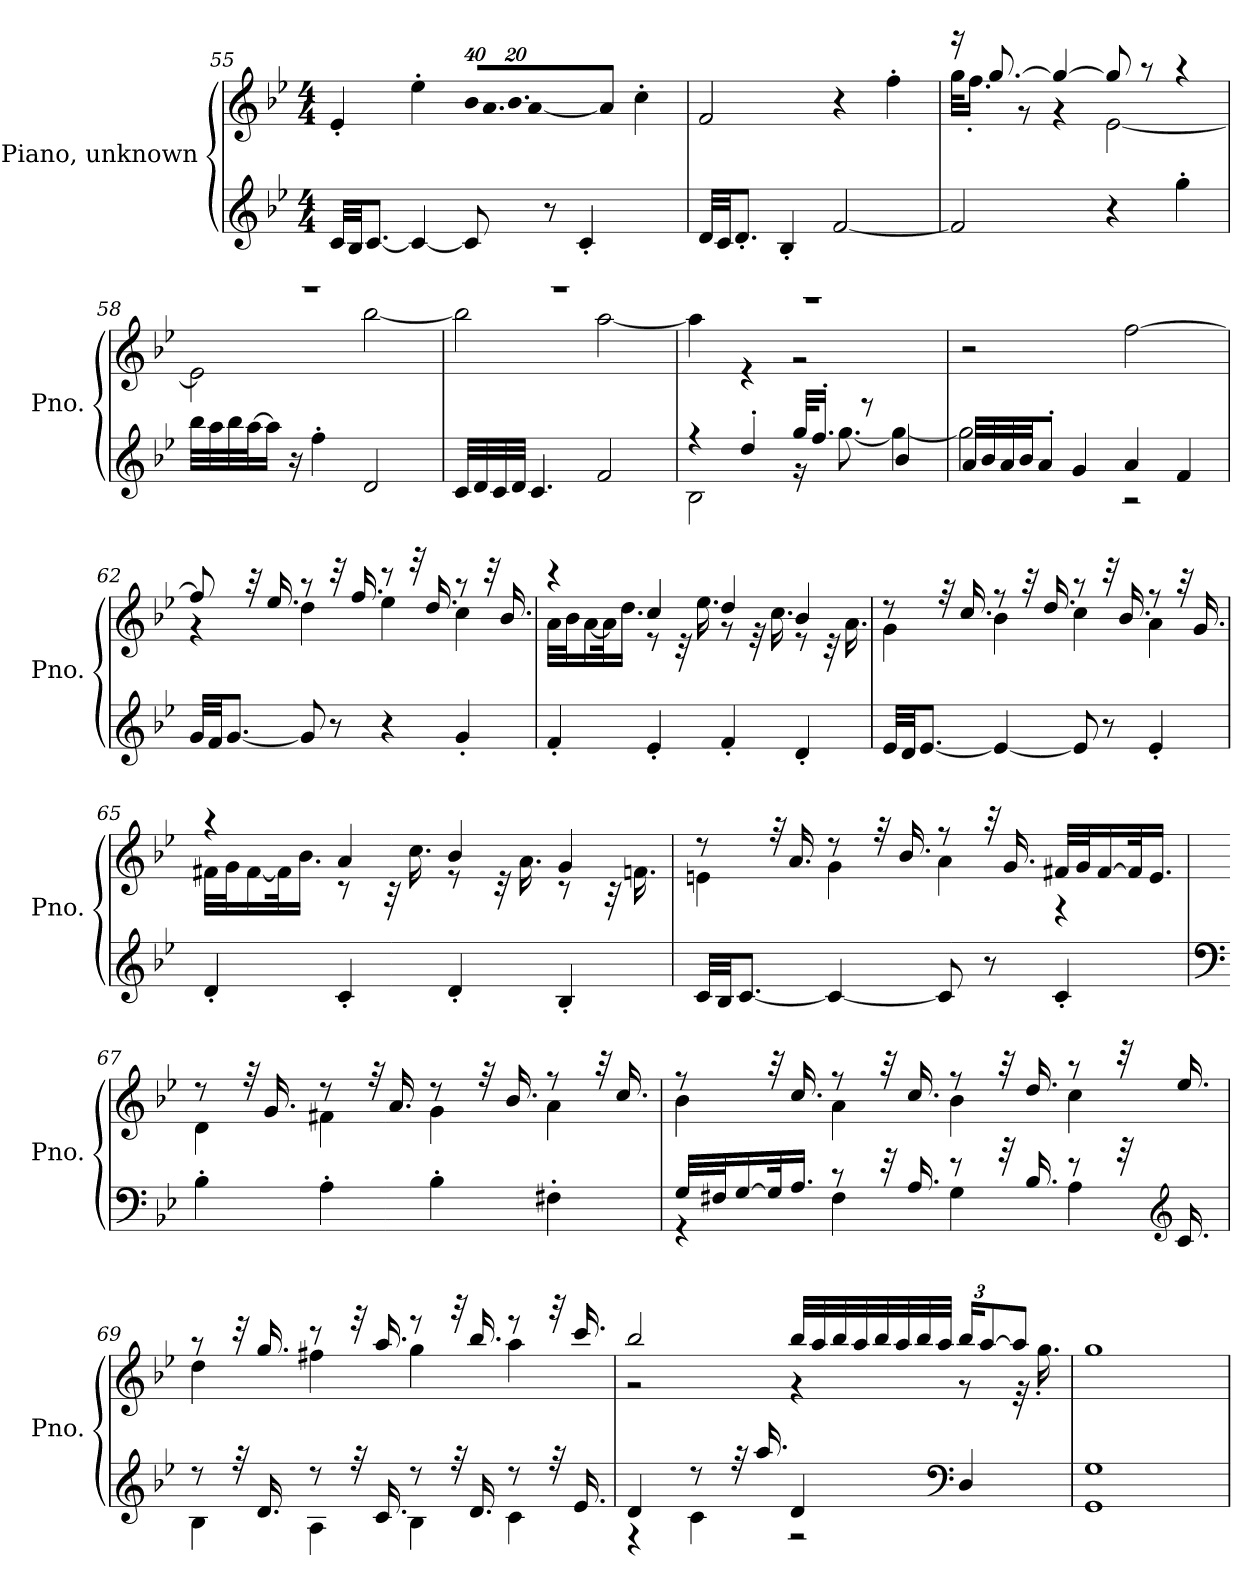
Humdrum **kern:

**kern	**kern
*part1	*part1
*staff2	*staff1
*I"Piano, unknown	*
*I'Pno.	*
*clefG2	*clefG2
*k[b-e-]	*k[b-e-]
*M4/4	*M4/4
=55	=55
32c/LLL	4e-'/
32B-/JJ	.
[8.c/J	.
4c/_	4ee-'\
*	*Xbrackettup
!	!LO:N:vis=32
8c/]	640%23b-/LLL
!	!LO:N:vis=64.
.	640%17a/L
!	!LO:N:vis=64.
.	640%17b-/J
!	!LO:N:vis=32
.	[640%23a/JJ
8r	8a/J]
4c'/	4cc'\
=56	=56
32d/LLL	2f/
32c/JJ	.
8.d'/J	.
4B-'/	.
[2f/	4r
.	4ff'\
!!LO:LB:g=z
=57	=57
*	*^
2f/]	16r	32gg\KLL
.	.	16.ff'\JJ
.	[8.gg/	.
.	.	8r
.	4gg/_	4r
4r	8gg/]	[2e-\
.	8r	.
4gg'\	4r	.
=58	=58	=58
32bb-\LLL	1r	2e-\]
32aa\	.	.
32bb-\	.	.
[32aa\J	.	.
16aa\JJ]	.	.
16r	.	.
4ff'\	.	.
2d/	.	[2bb-\
=59	=59	=59
32c/LLL	1r	2bb-\]
32d/	.	.
32c/	.	.
32d/JJJ	.	.
4.c/	.	.
2f/	.	[2aa\
=60	=60	=60
*^	*	*
4r	2B-\	1r	4aa\]
4dd'/	.	.	4r
32gg/KLL	16r	.	2r
16.ff'/JJ	.	.	.
.	[8.gg\	.	.
8r	.	.	.
4b-/	4gg\_	.	.
*	*	*v	*v
!!LO:LB:g=z
=61	=61	=61
32a/LLL	2gg\]	2r
32b-/	.	.
32a/	.	.
32b-/JJ	.	.
8a'/J	.	.
4g/	.	.
4a/	2r	[2ff\
4f/	.	.
*v	*v	*
=62	=62
*	*^
32g/LLL	8ff/]	4r
32f/JJ	.	.
[8.g/J	.	.
.	32r	.
.	16.ee-/	.
8g/]	8r	4dd\
8r	32r	.
.	16.ff/	.
4r	8r	4ee-\
.	32r	.
.	16.dd/	.
4g'/	8r	4cc\
.	32r	.
.	16.b-/	.
=63	=63	=63
4f'/	4r	32a\LLL
.	.	32b-\J
.	.	[16a\
.	.	32a\K]
.	.	16.dd\JJ
4e-'/	4cc/	8r
.	.	32r
.	.	16.ee-\
4f'/	4dd/	8r
.	.	32r
.	.	16.cc\
4d'/	4b-/	8r
.	.	32r
.	.	16.a\
!!LO:LB:g=z	!!
=64	=64	=64
32e-/LLL	8r	4g\
32d/JJ	.	.
[8.e-/J	.	.
.	32r	.
.	16.cc/	.
4e-/_	8r	4b-\
.	32r	.
.	16.dd/	.
8e-/]	8r	4cc\
8r	32r	.
.	16.b-/	.
4e-'/	8r	4a\
.	32r	.
.	16.g/	.
=65	=65	=65
4d'/	4r	32f#X\LLL
.	.	32g\J
.	.	[16f#\
.	.	32f#\K]
.	.	16.b-\JJ
4c'/	4a/	8r
.	.	32r
.	.	16.cc\
4d'/	4b-/	8r
.	.	32r
.	.	16.a\
4B-'/	4g/	8r
.	.	32r
.	.	16.fn\
!!LO:LB:g=z	!!
=66	=66	=66
32c/LLL	8r	4en\
32B-/JJ	.	.
[8.c/J	.	.
.	32r	.
.	16.a/	.
4c/_	8r	4g\
.	32r	.
.	16.b-/	.
8c/]	8r	4a\
8r	32r	.
.	16.g/	.
4c'/	32f#X/LLL	4r
.	32g/J	.
.	[16f#/	.
.	32f#/K]	.
.	16.e/JJ	.
=67	=67	=67
*clefF4	*	*
4B-'\	8r	4d\
.	32r	.
.	16.g/	.
4A'\	8r	4f#X\
.	32r	.
.	16.a/	.
4B-'\	8r	4g\
.	32r	.
.	16.b-/	.
4F#X'\	8r	4a\
.	32r	.
.	16.cc/	.
!!LO:PB:g=z	!!
=68	=68	=68
*^	*	*
32G/LLL	4r	8r	4b-\
32F#X/J	.	.	.
[16G/	.	.	.
32G/K]	.	32r	.
16.A/JJ	.	16.cc/	.
8r	4F#\	8r	4a\
32r	.	32r	.
16.A/	.	16.cc/	.
8r	4G\	8r	4b-\
32r	.	32r	.
16.B-/	.	16.dd/	.
8r	4A\	8r	4cc\
32r	.	32r	.
*clefG2	*	*	*
16.c/	.	16.ee-/	.
=69	=69	=69	=69
8r	4B-\	8r	4dd\
32r	.	32r	.
16.d/	.	16.gg/	.
8r	4A\	8r	4ff#X\
32r	.	32r	.
16.c/	.	16.aa/	.
8r	4B-\	8r	4gg\
32r	.	32r	.
16.d/	.	16.bb-/	.
8r	4c\	8r	4aa\
32r	.	32r	.
16.e-/	.	16.ccc/	.
!!LO:LB:g=z	!!
=70	=70	=70	=70
4d/	4r	2bb-/	2r
8r	4c\	.	.
32r	.	.	.
16.aa/	.	.	.
4d/	2r	32bb-/LLL	4r
.	.	32aa/	.
.	.	32bb-/	.
.	.	32aa/	.
.	.	32bb-/	.
.	.	32aa/	.
.	.	32bb-/	.
.	.	32aa/JJJ	.
*clefF4	*	*	*
4D/	.	24bb-/KL	8r
.	.	[12aa/	.
.	.	8aa/J]	32r
.	.	.	16.gg'\
*v	*v	*	*
*	*v	*v
=71	=71
1GG 1G	1gg
=	=
*-	*-
